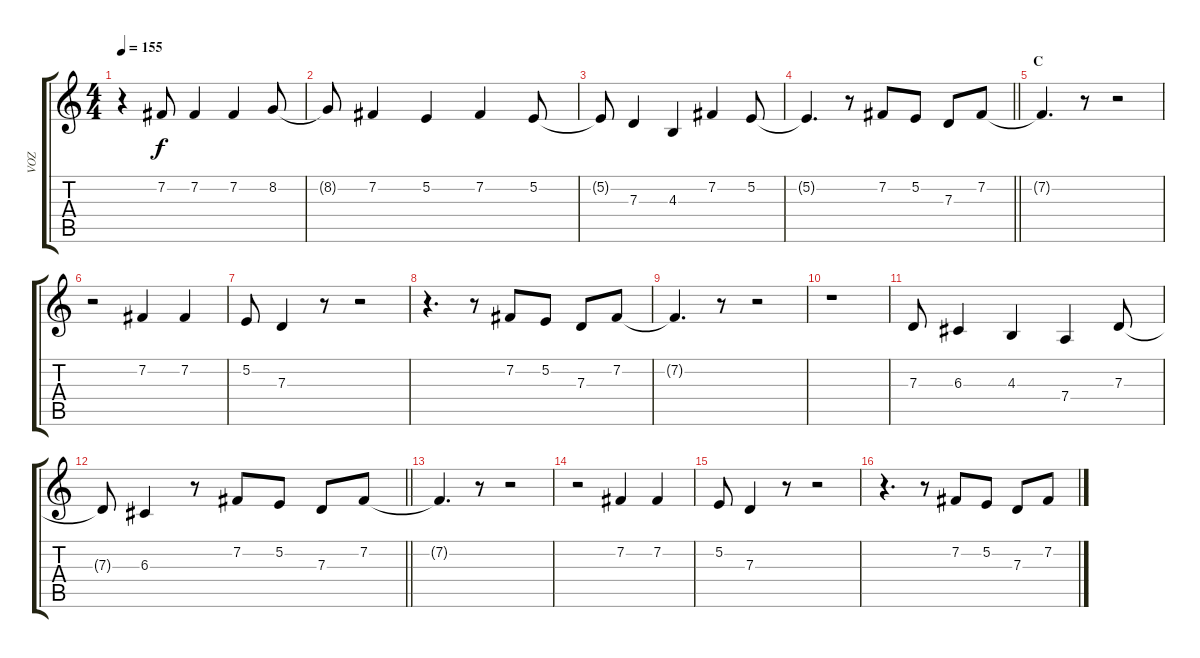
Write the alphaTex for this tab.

\track ("VOZ" "VOZ") {instrument flute}
\staff {score tabs}
\tuning (E4 B3 G3 D3 A2 E2) {hide}
\ts (4 4)
\tempo 155
\clef g2
\ks c
r.4{dy f} 7.2.8 7.2.4 7.2.4 8.2.8 |
8.2{t}.8 7.2.4 5.2.4 7.2.4 5.2.8 |
5.2{t}.8 7.3.4 4.3.4 7.2.4 5.2.8 |
\barLineRight lightlight
5.2{t}.4{d} r.8 7.2.8 5.2.8 7.3.8 7.2.8 |
\section ("" "C")
7.2{t}.4{d} r.8 r.2 |
r.2 7.2.4 7.2.4 |
5.2.8 7.3.4 r.8 r.2 |
r.4{d} r.8 7.2.8 5.2.8 7.3.8 7.2.8 |
7.2{t}.4{d} r.8 r.2 |
r.1 |
7.3.8 6.3.4 4.3.4 7.4.4 7.3.8 |
\barLineRight lightlight
7.3{t}.8 6.3.4 r.8 7.2.8 5.2.8 7.3.8 7.2.8 |
7.2{t}.4{d} r.8 r.2 |
r.2 7.2.4 7.2.4 |
5.2.8 7.3.4 r.8 r.2 |
r.4{d} r.8 7.2.8 5.2.8 7.3.8 7.2.8
